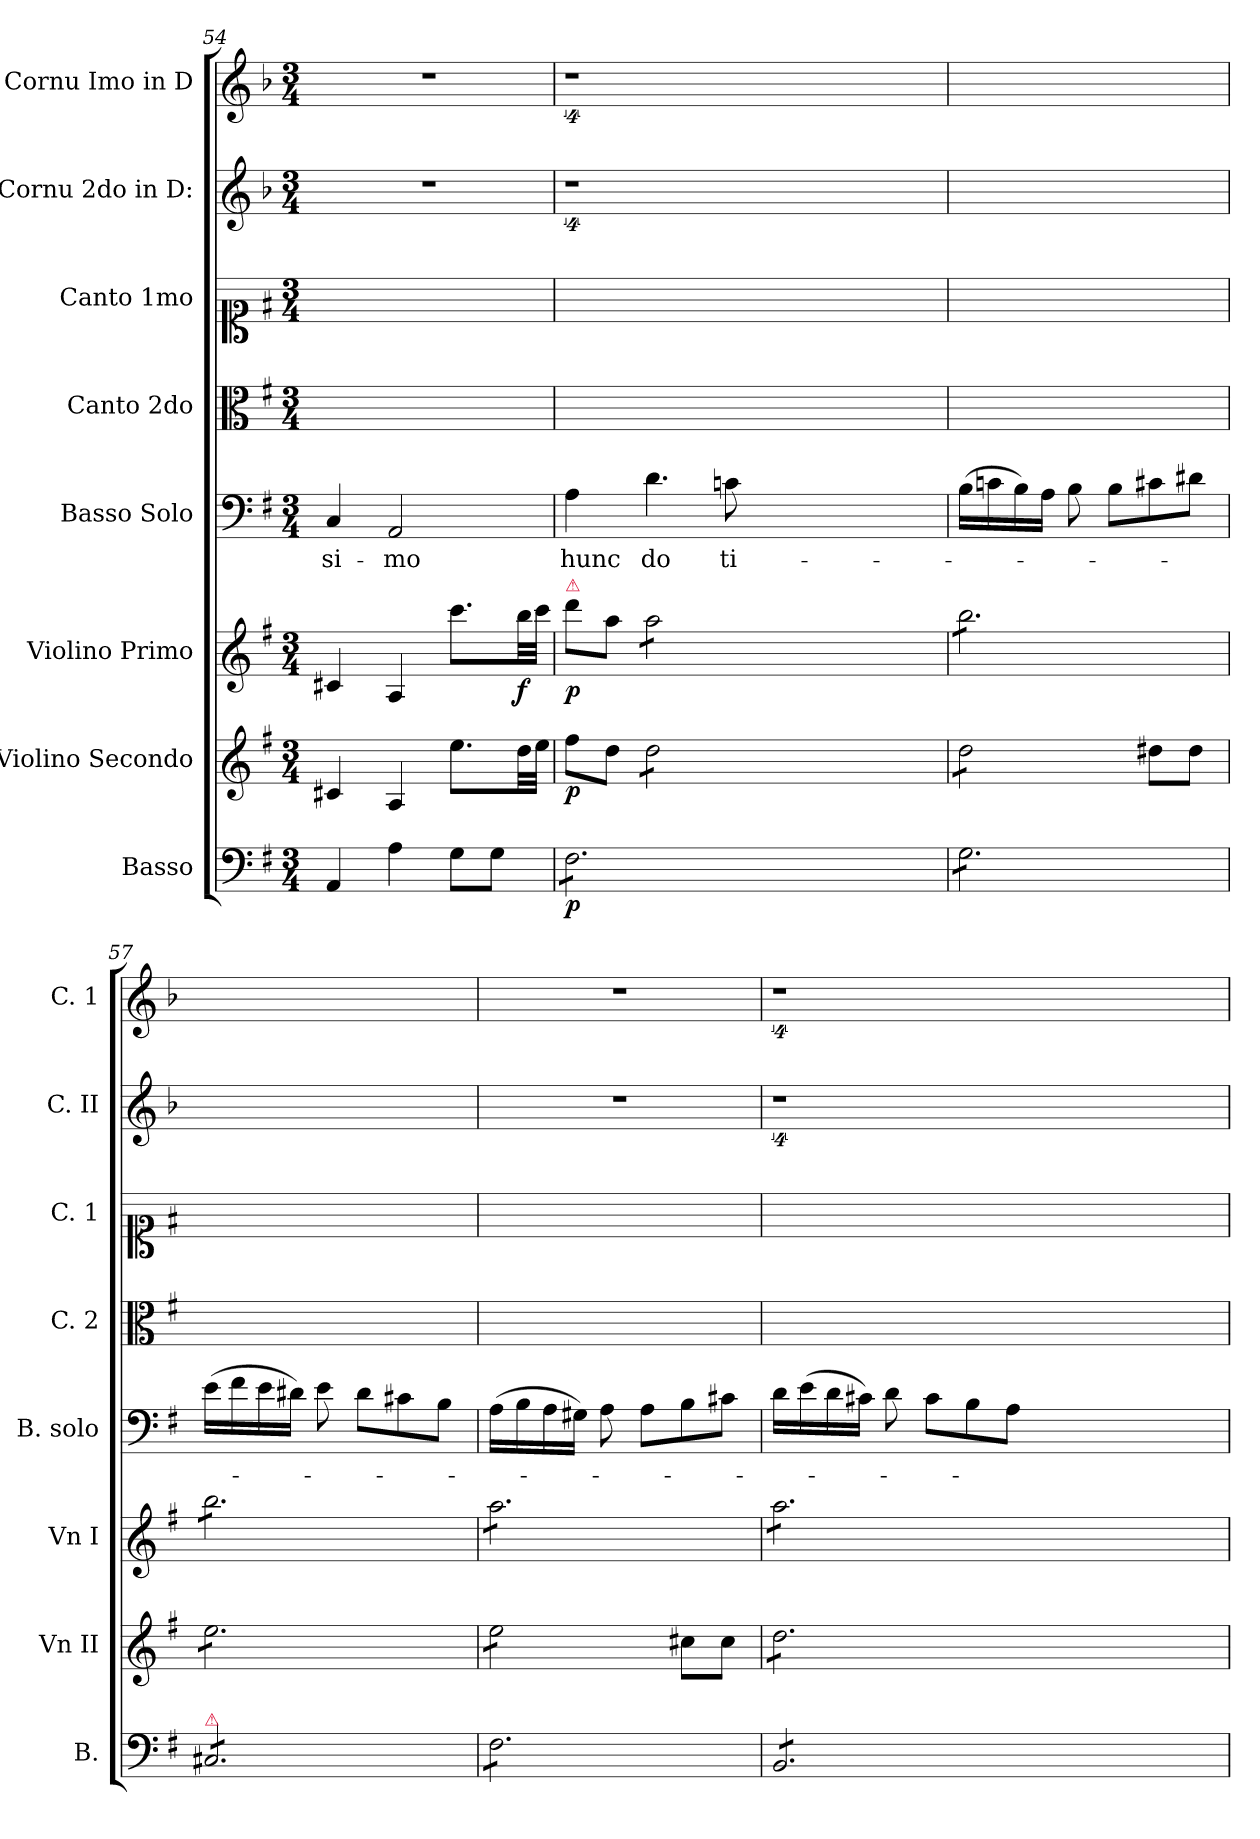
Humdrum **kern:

**kern	**dynam	**kern	**dynam	**kern	**dynam	**kern	**text	**kern	**kern	**kern	**kern
*part8	*part8	*part7	*part7	*part6	*part6	*part5	*part5	*part4	*part3	*part2	*part1
*staff8	*staff8	*staff7	*staff7	*staff6	*staff6	*staff5	*staff5	*staff4	*staff3	*staff2	*staff1
*I"Basso	*	*I"Violino Secondo	*	*I"Violino Primo	*	*I"Basso Solo	*	*I"Canto 2do	*I"Canto 1mo	*I"Cornu 2do in D:	*I"Cornu Imo in D
*I'B.	*	*I'Vn II	*	*I'Vn I	*	*I'B. solo	*	*I'C. 2	*I'C. 1	*I'C. II	*I'C. 1
*clefF4	*	*clefG2	*	*clefG2	*	*clefF4	*	*clefC3	*clefC1	*clefG2	*clefG2
*	*	*	*	*	*	*	*	*	*	*ITrd-1c-2	*ITrd-1c-2
*k[f#]	*	*k[f#]	*	*k[f#]	*	*k[f#]	*	*k[f#]	*k[f#]	*k[f#]	*k[f#]
*G:	*	*G:	*	*G:	*	*G:	*	*G:	*G:	*G:	*G:
*M3/4	*	*M3/4	*	*M3/4	*	*M3/4	*	*M3/4	*M3/4	*M3/4	*M3/4
=54	=54	=54	=54	=54	=54	=54	=54	=54	=54	=54	=54
4AA/	.	4c#X/	.	4c#X/	.	4C/	-si-	2.ryy	2.ryy	2.r	2.r
4A\	.	4A/	.	4A/	.	2AA/	-mo	.	.	.	.
8G\L	.	8.ee\L	.	8.ccc\L	.	.	.	.	.	.	.
8G\J	.	.	.	.	.	.	.	.	.	.	.
.	.	32dd\LL	.	32bb\LL	f	.	.	.	.	.	.
.	.	32ee\JJJ	.	32ccc\JJJ	.	.	.	.	.	.	.
=55	=55	=55	=55	=55	=55	=55	=55	=55	=55	=55	=55
!	!	!	!	!LO:TX:a:color=crimson:t=⚠	!	!	!	!	!	!	!
*tremolo	*	*	*	*	*	*	*	*	*	*	*
8F#\L	p	8ff#\L	p	8ddd\L	p	4A\	hunc	2.ryy	2.ryy	4%9r	4%9r
8F#\	.	8dd\J	.	8aa\J	.	.	.	.	.	.	.
!	!	!	!	!LO:TX:a:color=crimson:t=⚠	!	!	!	!	!	!	!
*	*	*tremolo	*	*	*	*	*	*	*	*	*
*	*	*	*	*tremolo	*	*	*	*	*	*	*
8F#\	.	8dd\L	.	8aa\L	.	4.d\	do	.	.	.	.
8F#\	.	8dd\	.	8aa\	.	.	.	.	.	.	.
8F#\	.	8dd\	.	8aa\	.	.	.	.	.	.	.
8F#\J	.	8dd\J	.	8aa\J	.	8cn\	ti-	.	.	.	.
1.ryy	.	1.ryy	.	1.ryy	.	1.ryy	.	1.ryy	1.ryy	.	.
=56	=56	=56	=56	=56	=56	=56	=56	=56	=56	=56	=56
8G\L	.	8dd\L	.	8bb\L	.	(16B\LL	.	2.ryy	2.ryy	2.ryy	2.ryy
.	.	.	.	.	.	16cn\	.	.	.	.	.
8G\	.	8dd\	.	8bb\	.	16B\)	.	.	.	.	.
.	.	.	.	.	.	16A\JJ	.	.	.	.	.
8G\	.	8dd\	.	8bb\	.	8B\	.	.	.	.	.
8G\	.	8dd\J	.	8bb\	.	8B\L	.	.	.	.	.
*	*	*Xtremolo	*	*	*	*	*	*	*	*	*
8G\	.	8dd#X\L	.	8bb\	.	8c#X\	.	.	.	.	.
8G\J	.	8dd#\J	.	8bb\J	.	8d#X\J	.	.	.	.	.
=57	=57	=57	=57	=57	=57	=57	=57	=57	=57	=57	=57
!LO:TX:a:color=crimson:t=⚠	!	!	!	!	!	!	!	!	!	!	!
*	*	*tremolo	*	*	*	*	*	*	*	*	*
8C#X/L	.	8ee\L	.	8bb\L	.	(16e\LL	.	2.ryy	2.ryy	2.ryy	2.ryy
.	.	.	.	.	.	16f#\	.	.	.	.	.
8C#X/	.	8ee\	.	8bb\	.	16e\	.	.	.	.	.
.	.	.	.	.	.	16d#X\JJ)	.	.	.	.	.
8C#X/	.	8ee\	.	8bb\	.	8e\	.	.	.	.	.
8C#X/	.	8ee\	.	8bb\	.	8d#\L	.	.	.	.	.
8C#X/	.	8ee\	.	8bb\	.	8c#X\	.	.	.	.	.
8C#X/J	.	8ee\J	.	8bb\J	.	8B\J	.	.	.	.	.
=58	=58	=58	=58	=58	=58	=58	=58	=58	=58	=58	=58
8F#\L	.	8ee\L	.	8aa\L	.	(16A\LL	.	2.ryy	2.ryy	2.r	2.r
.	.	.	.	.	.	16B\	.	.	.	.	.
8F#\	.	8ee\	.	8aa\	.	16A\	.	.	.	.	.
.	.	.	.	.	.	16G#X\JJ)	.	.	.	.	.
8F#\	.	8ee\	.	8aa\	.	8A\	.	.	.	.	.
8F#\	.	8ee\J	.	8aa\	.	8A\L	.	.	.	.	.
*	*	*Xtremolo	*	*	*	*	*	*	*	*	*
8F#\	.	8cc#X\L	.	8aa\	.	8B\	.	.	.	.	.
8F#\J	.	8cc#\J	.	8aa\J	.	8c#X\J	.	.	.	.	.
=59	=59	=59	=59	=59	=59	=59	=59	=59	=59	=59	=59
*	*	*tremolo	*	*	*	*	*	*	*	*	*
8BB/L	.	8dd\L	.	8aa\L	.	16d\LL	.	2.ryy	2.ryy	4%9r	4%9r
.	.	.	.	.	.	(16e\	.	.	.	.	.
8BB/	.	8dd\	.	8aa\	.	16d\	.	.	.	.	.
.	.	.	.	.	.	16c#X\JJ)	.	.	.	.	.
8BB/	.	8dd\	.	8aa\	.	8d\	.	.	.	.	.
8BB/	.	8dd\	.	8aa\	.	8c#\L	.	.	.	.	.
8BB/	.	8dd\	.	8aa\	.	8B\	.	.	.	.	.
8BB/J	.	8dd\J	.	8aa\J	.	8A\J	.	.	.	.	.
*	*	*	*	*Xtremolo	*	*	*	*	*	*	*
*	*	*Xtremolo	*	*	*	*	*	*	*	*	*
*Xtremolo	*	*	*	*	*	*	*	*	*	*	*
1.ryy	.	1.ryy	.	1.ryy	.	1.ryy	.	1.ryy	1.ryy	.	.
=	=	=	=	=	=	=	=	=	=	=	=
*-	*-	*-	*-	*-	*-	*-	*-	*-	*-	*-	*-
